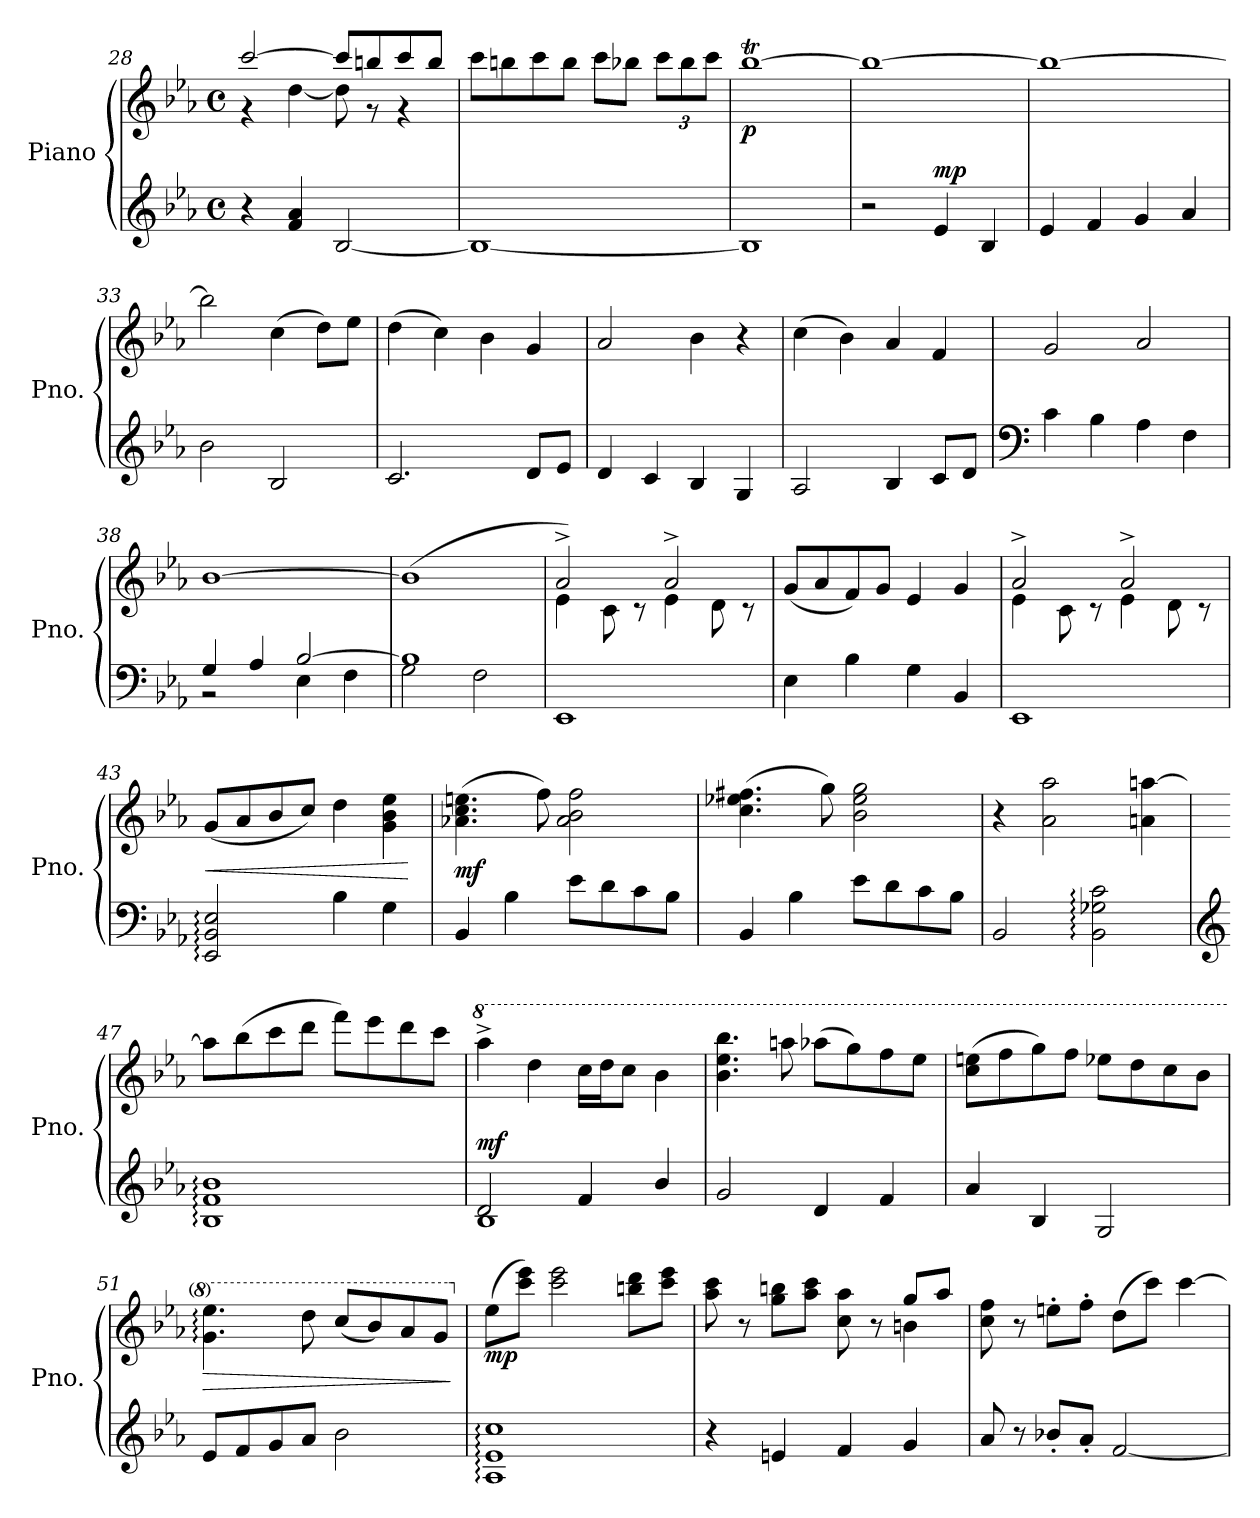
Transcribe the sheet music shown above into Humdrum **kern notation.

**kern	**kern	**dynam
*part1	*part1	*part1
*staff2	*staff1	*staff1/2
*I"Piano	*	*
*I'Pno.	*	*
*clefG2	*clefG2	*
*k[b-e-a-]	*k[b-e-a-]	*
*M4/4	*M4/4	*
*met(c)	*met(c)	*
=28	=28	=28
*	*^	*
4r	[2ccc/	4r	.
4f/ 4a-/	.	[4dd\	.
[2B-/	8ccc/L]	8dd\]	.
.	8bbn/	8r	.
.	8ccc/	4r	.
.	8bb/J	.	.
*	*v	*v	*
!!LO:LB:g=z
=29	=29	=29
1B-_	8ccc\L	.
.	8bbn\	.
.	8ccc\	.
.	8bb\J	.
.	8ccc\L	.
.	8bb-X\J	.
*	*Xbrackettup	*
.	12ccc\L	.
.	12bb-\	.
.	12ccc\J	.
=30	=30	=30
*	*MM136	*
!	!	!LO:DY:b
1B-]	[1bb-T	p
=31	=31	=31
2r	1bb-_	.
!	!	!LO:DY:a=2
4e-/	.	mp
4B-/	.	.
=32	=32	=32
4e-/	1bb-_	.
4f/	.	.
4g/	.	.
4a-/	.	.
=33	=33	=33
2b-\	2bb-\]	.
2B-/	(4cc\	.
.	8dd\L)	.
.	8ee-\J	.
!!LO:LB:g=z
=34	=34	=34
2.c/	(4dd\	.
.	4cc\)	.
.	4b-\	.
8d/L	4g/	.
8e-/J	.	.
=35	=35	=35
4d/	2a-/	.
4c/	.	.
4B-/	4b-\	.
4G/	4r	.
=36	=36	=36
2A-/	(4cc\	.
.	4b-\)	.
4B-/	4a-/	.
8c/L	4f/	.
8d/J	.	.
=37	=37	=37
*clefF4	*	*
4c\	2g/	.
4B-\	.	.
4A-\	2a-/	.
4F\	.	.
=38	=38	=38
*^	*	*
4G/	2r	[1b-	.
4A-/	.	.	.
[2B-/	4E-\	.	.
.	4F\	.	.
!!LO:LB:g=z
=39	=39	=39	=39
1B-]	2G\	(1b-]	.
.	2F\	.	.
*v	*v	*	*
=40	=40	=40
*	*^	*
1EE-	2a-^/)	4e-\	.
.	.	8c\	.
.	.	8r	.
.	2a-^/	4e-\	.
.	.	8d\	.
.	.	8r	.
*	*v	*v	*
=41	=41	=41
4E-\	(8g/L	.
.	8a-/	.
4B-\	8f/)	.
.	8g/J	.
4G\	4e-/	.
4BB-/	4g/	.
=42	=42	=42
*	*^	*
1EE-	2a-^/	4e-\	.
.	.	8c\	.
.	.	8r	.
.	2a-^/	4e-\	.
.	.	8d\	.
.	.	8r	.
=43	=43	=43	=43
!	!	!	!LO:HP:b
*	*v	*v	*
2EE-/: 2BB-/: 2E-/:	(8g/L	<
.	8a-/	.
.	8b-/	.
.	8cc/J)	.
4B-\	4dd\	.
4G\	4g\ 4b-\ 4ee-\	.
.	.	[
!!LO:PB:g=z
=44	=44	=44
!	!	!LO:DY:b
4BB-/	(4.a-X\ 4.cc\ 4.een\	mf
4B-\	.	.
.	8ff\)	.
8e-\L	2a-\ 2b-\ 2ff\	.
8d\	.	.
8c\	.	.
8B-\J	.	.
=45	=45	=45
4BB-/	(4.cc\ 4.ee-X\ 4.ff#X\	.
4B-\	.	.
.	8gg\)	.
8e-\L	2b-\ 2ee-\ 2gg\	.
8d\	.	.
8c\	.	.
8B-\J	.	.
=46	=46	=46
2BB-/	4r	.
.	2a-\ 2aa-\	.
2BB-\: 2G-X\: 2c\:	.	.
.	4an\ [4aan\	.
=47	=47	=47
*clefG2	*	*
1B-: 1f: 1b-:	8aa\L]	.
.	(8bb-\	.
.	8ccc\	.
.	8ddd\J	.
.	8fff\L)	.
.	8eee-\	.
.	8ddd\	.
.	8ccc\J	.
!!LO:LB:g=z
=48	=48	=48
*^	*	*
*	*	*8va	*
!	!	!	!LO:DY:a=2
2d/	1B-	4aaa-^\	mf
.	.	4ddd\	.
4f/	.	16ccc\LL	.
.	.	16ddd\J	.
.	.	8ccc\J	.
4b-/	.	4bb-\	.
*v	*v	*	*
=49	=49	=49
2g/	4.bb-\ 4.eee-\ 4.bbb-\	.
.	8aaan\	.
4d/	(8aaa-X\L	.
.	8ggg\)	.
4f/	8fff\	.
.	8eee-\J	.
=50	=50	=50
4a-/	(8ccc\ 8eeen\L	.
.	8fff\	.
4B-/	8ggg\)	.
.	8fff\J	.
2G/	8eee-X\L	.
.	8ddd\	.
.	8ccc\	.
.	8bb-\J	.
=51	=51	=51
*	*MM125	*
!	!	!LO:HP:b
8e-/L	4.gg\: 4.eee-\:	>
8f/	.	.
8g/	.	.
8a-/J	8ddd\	.
2b-\	(8ccc/L	.
.	8bb-/)	.
.	8aa-/	.
.	8gg/J	.
.	.	]
!!LO:LB:g=z
=52	=52	=52
*	*X8va	*
*	*MM100	*
!	!	!LO:DY:b
1A-: 1e-: 1cc:	(8ee-\L	mp
.	8ccc\ 8eee-\J)	.
.	2ccc\ 2eee-\	.
.	8bbn\ 8ddd\L	.
.	8ccc\ 8eee-\J	.
=53	=53	=53
*	*^	*
4r	8aa-\ 8ccc\	2.ryy	.
.	8r	.	.
4en/	8gg\ 8bbn\L	.	.
.	8aa-\ 8ccc\J	.	.
4f/	8cc\ 8aa-\	.	.
.	8r	.	.
4g/	8gg/L	4bn\	.
.	8aa-/J	.	.
*	*v	*v	*
=54	=54	=54
8a-/	8cc\ 8ff\	.
8r	8r	.
8b-X'/L	8een'\L	.
8a-'/J	8ff'\J	.
[2f/	(8dd\L	.
.	8ccc\J)	.
.	[4ccc\	.
=	=	=
*-	*-	*-
